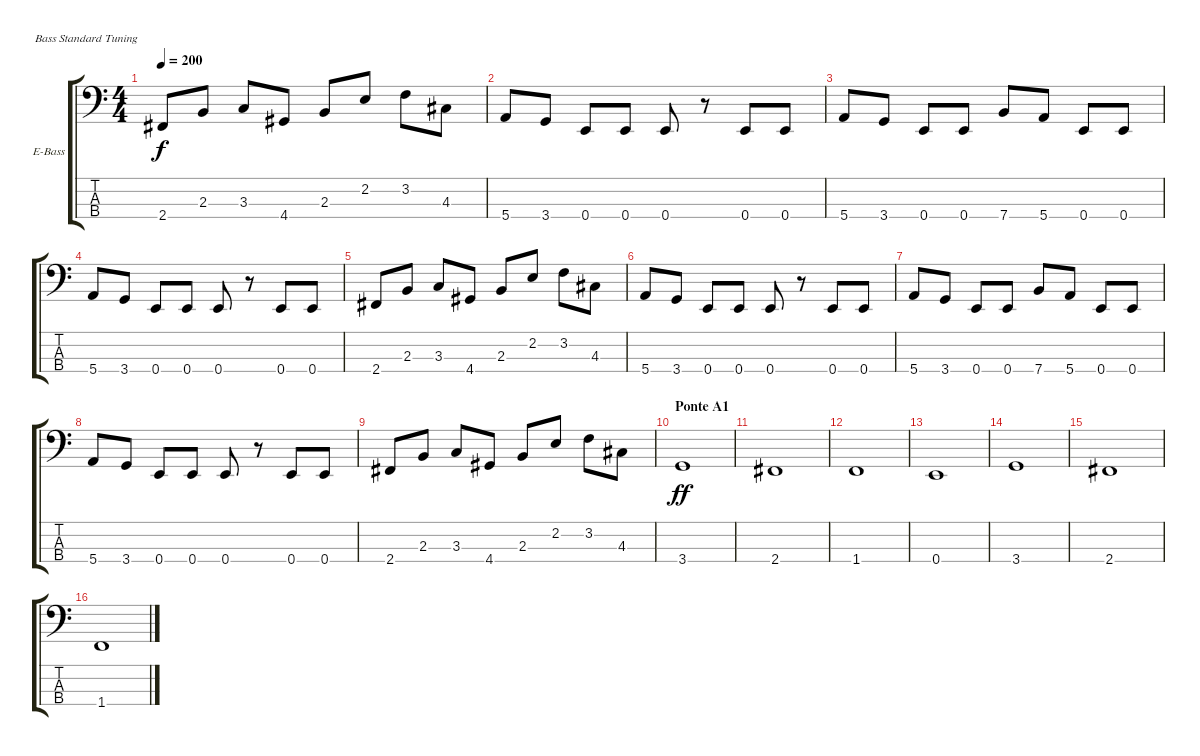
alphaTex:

\defaultSystemsLayout 4
\bracketExtendMode groupsimilarinstruments
\firstSystemTrackNameOrientation horizontal
\otherSystemsTrackNameOrientation horizontal
\track ("Bass" "E-Bass") {instrument electricbassfinger}
\staff {score tabs}
\tuning (G2 D2 A1 E1)
\ts (4 4)
\tempo 200
\clef f4
\ks c
2.4.8{dy f} 2.3.8 3.3.8 4.4.8 2.3.8 2.2.8 3.2.8 4.3.8 |
5.4.8 3.4.8 0.4.8 0.4.8 0.4.8 r.8 0.4.8 0.4.8 |
5.4.8 3.4.8 0.4.8 0.4.8 7.4.8 5.4.8 0.4.8 0.4.8 |
5.4.8 3.4.8 0.4.8 0.4.8 0.4.8 r.8 0.4.8 0.4.8 |
2.4.8 2.3.8 3.3.8 4.4.8 2.3.8 2.2.8 3.2.8 4.3.8 |
5.4.8 3.4.8 0.4.8 0.4.8 0.4.8 r.8 0.4.8 0.4.8 |
5.4.8 3.4.8 0.4.8 0.4.8 7.4.8 5.4.8 0.4.8 0.4.8 |
5.4.8 3.4.8 0.4.8 0.4.8 0.4.8 r.8 0.4.8 0.4.8 |
2.4.8 2.3.8 3.3.8 4.4.8 2.3.8 2.2.8 3.2.8 4.3.8 |
\section ("" "Ponte A1")
3.4.1{dy ff} |
2.4.1 |
1.4.1 |
0.4.1 |
3.4.1 |
2.4.1 |
1.4.1
